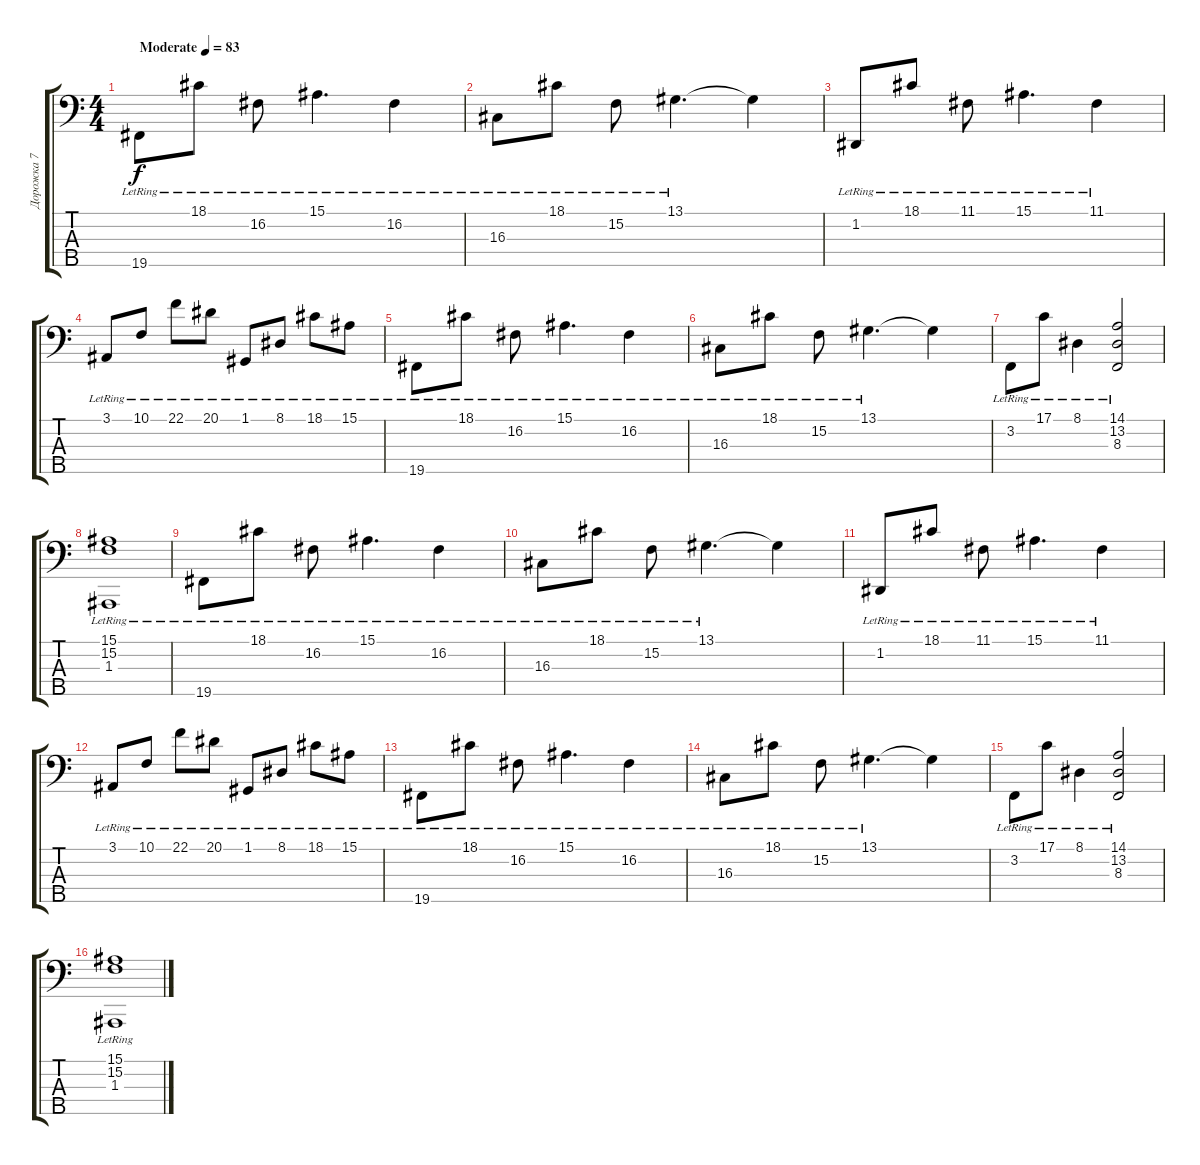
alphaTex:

\track ("Дорожка 7" "Дорожка 7") {instrument electricgrandpiano}
\staff {score tabs}
\tuning (G2 D2 A1 E1 B0) {hide}
\ts (4 4)
\tempo (83 "Moderate")
\clef f4
\ks c
19.5{lr}.8{dy f instrument electricgrandpiano} 18.1{lr}.8 16.2{lr}.8 15.1{lr}.4{d} 16.2{lr}.4 |
16.3{lr}.8 18.1{lr}.8 15.2{lr}.8 13.1{lr}.4{d} 13.1{t}.4 |
1.2{lr}.8 18.1{lr}.8 11.1{lr}.8 15.1{lr}.4{d} 11.1{lr}.4 |
3.1{lr}.8 10.1{lr}.8 22.1{lr}.8 20.1{lr}.8 1.1{lr}.8 8.1{lr}.8 18.1{lr}.8 15.1{lr}.8 |
19.5{lr}.8 18.1{lr}.8 16.2{lr}.8 15.1{lr}.4{d} 16.2{lr}.4 |
16.3{lr}.8 18.1{lr}.8 15.2{lr}.8 13.1{lr}.4{d} 13.1{t}.4 |
3.2{lr}.8 17.1{lr}.8 8.1{lr}.4 (14.1{lr} 13.2{lr} 8.3).2 |
(15.1 15.2 1.3{lr}).1 |
19.5{lr}.8 18.1{lr}.8 16.2{lr}.8 15.1{lr}.4{d} 16.2{lr}.4 |
16.3{lr}.8 18.1{lr}.8 15.2{lr}.8 13.1{lr}.4{d} 13.1{t}.4 |
1.2{lr}.8 18.1{lr}.8 11.1{lr}.8 15.1{lr}.4{d} 11.1{lr}.4 |
3.1{lr}.8 10.1{lr}.8 22.1{lr}.8 20.1{lr}.8 1.1{lr}.8 8.1{lr}.8 18.1{lr}.8 15.1{lr}.8 |
19.5{lr}.8 18.1{lr}.8 16.2{lr}.8 15.1{lr}.4{d} 16.2{lr}.4 |
16.3{lr}.8 18.1{lr}.8 15.2{lr}.8 13.1{lr}.4{d} 13.1{t}.4 |
3.2{lr}.8 17.1{lr}.8 8.1{lr}.4 (14.1{lr} 13.2{lr} 8.3).2 |
(15.1 15.2 1.3{lr}).1
